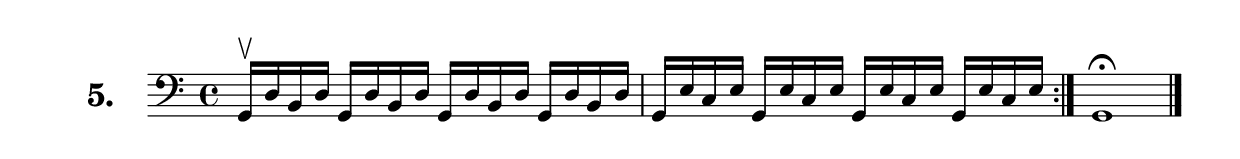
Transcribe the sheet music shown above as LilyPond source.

\version "2.18.2"

\score {
  \new StaffGroup = "" \with {
        instrumentName = \markup { \bold \huge { \larger "5." }}
      }
  <<
    \new Staff = "celloI" 
    \relative c {
      \clef bass
      \key c \major
      \time 4/4

    \repeat volta 2 {
      g16\upbow d' b d g, d' b d g, d' b d g, d' b d | %01
      g, e' c e g, e' c e g, e' c e g, e' c e        | %02
    }
    g,1\fermata \bar "|." %03

    }
  >>
  \layout {}
  \header {
    composer = "Sebastian Lee"
  }
}
